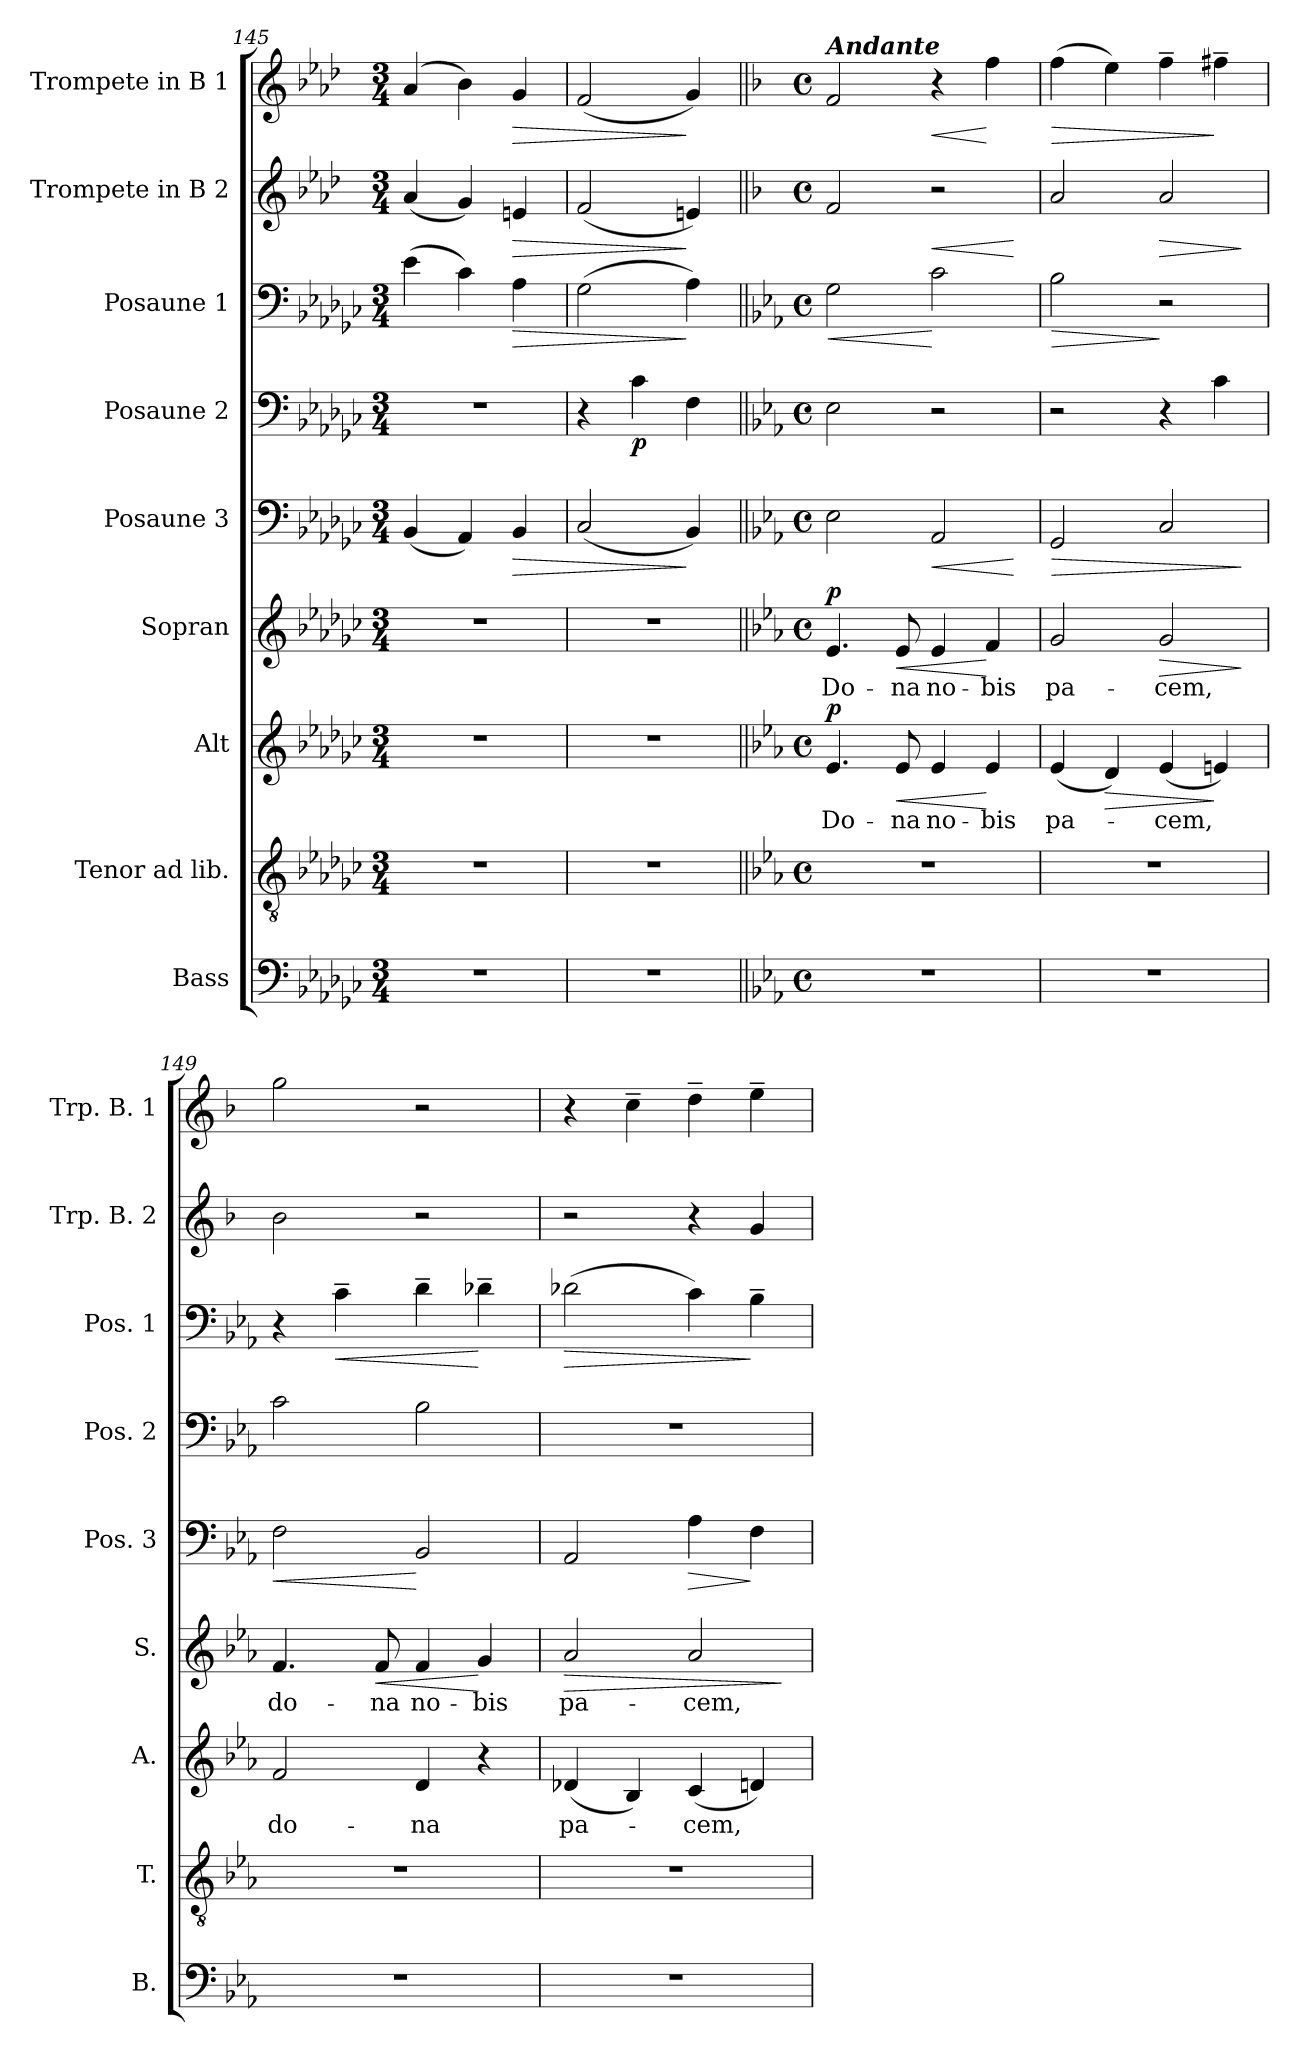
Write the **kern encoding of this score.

**kern	**kern	**kern	**text	**dynam	**kern	**text	**dynam	**kern	**dynam	**kern	**dynam	**kern	**dynam	**kern	**dynam	**kern	**dynam
*part9	*part8	*part7	*part7	*part7	*part6	*part6	*part6	*part5	*part5	*part4	*part4	*part3	*part3	*part2	*part2	*part1	*part1
*staff9	*staff8	*staff7	*staff7	*staff7	*staff6	*staff6	*staff6	*staff5	*staff5	*staff4	*staff4	*staff3	*staff3	*staff2	*staff2	*staff1	*staff1
*I"Bass	*I"Tenor ad lib.	*I"Alt	*	*	*I"Sopran	*	*	*I"Posaune 3	*	*I"Posaune 2	*	*I"Posaune 1	*	*I"Trompete in B 2	*	*I"Trompete in B 1	*
*I'B.	*I'T.	*I'A.	*	*	*I'S.	*	*	*I'Pos. 3	*	*I'Pos. 2	*	*I'Pos. 1	*	*I'Trp. B. 2	*	*I'Trp. B. 1	*
*clefF4	*clefGv2	*clefG2	*	*	*clefG2	*	*	*clefF4	*	*clefF4	*	*clefF4	*	*clefG2	*	*clefG2	*
*	*	*	*	*	*	*	*	*	*	*	*	*	*	*ITrd1c2	*	*ITrd1c2	*
*k[b-e-a-d-g-c-]	*k[b-e-a-d-g-c-]	*k[b-e-a-d-g-c-]	*	*	*k[b-e-a-d-g-c-]	*	*	*k[b-e-a-d-g-c-]	*	*k[b-e-a-d-g-c-]	*	*k[b-e-a-d-g-c-]	*	*k[b-e-a-d-g-c-]	*	*k[b-e-a-d-g-c-]	*
*G-:	*G-:	*G-:	*	*	*G-:	*	*	*G-:	*	*G-:	*	*G-:	*	*G-:	*	*G-:	*
*M3/4	*M3/4	*M3/4	*	*	*M3/4	*	*	*M3/4	*	*M3/4	*	*M3/4	*	*M3/4	*	*M3/4	*
=145	=145	=145	=145	=145	=145	=145	=145	=145	=145	=145	=145	=145	=145	=145	=145	=145	=145
2.r	2.r	2.r	.	.	2.r	.	.	(<4BB-/	.	2.r	.	(>4e-\	.	(<4g-/	.	(4g-/	.
.	.	.	.	.	.	.	.	4AA-/)	.	.	.	4c-\)	.	4f/)	.	4a-\)	.
!	!	!	!	!	!	!	!	!	!LO:HP:b	!	!	!	!LO:HP:b	!	!LO:HP:b	!	!LO:HP:b
.	.	.	.	.	.	.	.	4BB-/	>	.	.	4A-\	>	4dn/	>	4f/	>
=146	=146	=146	=146	=146	=146	=146	=146	=146	=146	=146	=146	=146	=146	=146	=146	=146	=146
2.r	2.r	2.r	.	.	2.r	.	.	(<2C-/	.	4r	.	(>2G-\	.	(<2e-/	.	(<2e-/	.
!	!	!	!	!	!	!	!	!	!	!	!LO:DY:b	!	!	!	!	!	!
.	.	.	.	.	.	.	.	.	.	4c-\	p	.	.	.	.	.	.
.	.	.	.	.	.	.	.	4BB-/)	]	4F\	.	4A-\)	]	4dn/)	]	4f/)	]
=147||	=147||	=147||	=147||	=147||	=147||	=147||	=147||	=147||	=147||	=147||	=147||	=147||	=147||	=147||	=147||	=147||	=147||
*k[b-e-a-]	*k[b-e-a-]	*k[b-e-a-]	*	*	*k[b-e-a-]	*	*	*k[b-e-a-]	*	*k[b-e-a-]	*	*k[b-e-a-]	*	*k[b-e-a-]	*	*k[b-e-a-]	*
*E-:	*E-:	*E-:	*	*	*E-:	*	*	*E-:	*	*E-:	*	*E-:	*	*E-:	*	*E-:	*
*M4/4	*M4/4	*M4/4	*	*	*M4/4	*	*	*M4/4	*	*M4/4	*	*M4/4	*	*M4/4	*	*M4/4	*
*met(c)	*met(c)	*met(c)	*	*	*met(c)	*	*	*met(c)	*	*met(c)	*	*met(c)	*	*met(c)	*	*met(c)	*
!	!	!	!	!	!	!	!	!	!	!	!	!	!	!	!	!LO:TX:a:Bi:t=Andante	!
!	!	!	!LO:LY:b	!LO:DY:a	!	!LO:LY:b	!LO:DY:a	!	!	!	!	!	!LO:HP:b	!	!	!	!
1r	1r	4.e-/	Do-	p	4.e-/	Do-	p	2E-\	.	2E-\	.	2G\	<	2e-/	.	2e-/	.
!	!	!	!LO:LY:b	!LO:HP:b	!	!LO:LY:b	!LO:HP:b	!	!	!	!	!	!	!	!	!	!
.	.	8e-/	-na	<	8e-/	-na	<	.	.	.	.	.	.	.	.	.	.
!	!	!	!LO:LY:b	!	!	!LO:LY:b	!	!	!LO:HP:b	!	!	!	!	!	!LO:HP:b	!	!LO:HP:b
.	.	4e-/	no-	.	4e-/	no-	.	2AA-/	<	2r	.	2c\	[	2r	<	4r	<
!	!	!	!LO:LY:b	!	!	!LO:LY:b	!	!	!	!	!	!	!	!	!	!	!
.	.	4e-/	-bis	[	4f/	-bis	[	.	.	.	.	.	.	.	.	4ee-\	[
.	.	.	.	.	.	.	.	.	[	.	.	.	.	.	[	.	.
!!LO:PB:g=z
=148	=148	=148	=148	=148	=148	=148	=148	=148	=148	=148	=148	=148	=148	=148	=148	=148	=148
!	!	!	!LO:LY:b	!	!	!LO:LY:b	!	!	!LO:HP:b	!	!	!	!LO:HP:b	!	!	!	!LO:HP:b
1r	1r	(<4e-/	pa-	.	2g/	pa-	.	2GG/	>	2r	.	2B-\	>	2g/	.	(>4ee-\	>
!	!	!	!	!LO:HP:b	!	!	!	!	!	!	!	!	!	!	!	!	!
.	.	4d/)	.	>	.	.	.	.	.	.	.	.	.	.	.	4dd\)	.
!	!	!	!LO:LY:b	!	!	!LO:LY:b	!LO:HP:b	!	!	!	!	!	!	!	!LO:HP:b	!	!
.	.	(<4e-/	-cem,	.	2g/	-cem,	>	2C/	.	4r	.	2r	]	2g/	>	4ee-~>\	.
.	.	4en/)	.	]	.	.	.	.	.	4c\	.	.	.	.	.	4een~>\	]
.	.	.	.	.	.	.	]	.	]	.	.	.	.	.	]	.	.
=149	=149	=149	=149	=149	=149	=149	=149	=149	=149	=149	=149	=149	=149	=149	=149	=149	=149
!	!	!	!LO:LY:b	!	!	!LO:LY:b	!	!	!LO:HP:b	!	!	!	!	!	!	!	!
1r	1r	2f/	do-	.	4.f/	do-	.	2F\	<	2c\	.	4r	.	2a-\	.	2ff\	.
!	!	!	!	!	!	!	!	!	!	!	!	!	!LO:HP:b	!	!	!	!
.	.	.	.	.	.	.	.	.	.	.	.	4c~>\	<	.	.	.	.
!	!	!	!	!	!	!LO:LY:b	!LO:HP:b	!	!	!	!	!	!	!	!	!	!
.	.	.	.	.	8f/	-na	<	.	.	.	.	.	.	.	.	.	.
!	!	!	!LO:LY:b	!	!	!LO:LY:b	!	!	!	!	!	!	!	!	!	!	!
.	.	4d/	-na	.	4f/	no-	.	2BB-/	[	2B-\	.	4d~>\	.	2r	.	2r	.
!	!	!	!	!	!	!LO:LY:b	!	!	!	!	!	!	!	!	!	!	!
.	.	4r	.	.	4g/	-bis	[	.	.	.	.	4d-X~>\	[	.	.	.	.
=150	=150	=150	=150	=150	=150	=150	=150	=150	=150	=150	=150	=150	=150	=150	=150	=150	=150
!	!	!	!LO:LY:b	!	!	!LO:LY:b	!LO:HP:b	!	!	!	!	!	!LO:HP:b	!	!	!	!
1r	1r	(<4d-X/	pa-	.	2a-/	pa-	>	2AA-/	.	1r	.	(>2d-X\	>	2r	.	4r	.
.	.	4B-/)	.	.	.	.	.	.	.	.	.	.	.	.	.	4b-~>\	.
!	!	!	!LO:LY:b	!	!	!LO:LY:b	!	!	!LO:HP:b	!	!	!	!	!	!	!	!
.	.	(<4c/	-cem,	.	2a-/	-cem,	.	4A-\	>	.	.	4c\)	.	4r	.	4cc~>\	.
.	.	4dn/)	.	.	.	.	.	4F\	]	.	.	4B-~>\	]	4f/	.	4dd~>\	.
.	.	.	.	.	.	.	]	.	.	.	.	.	.	.	.	.	.
=	=	=	=	=	=	=	=	=	=	=	=	=	=	=	=	=	=
*-	*-	*-	*-	*-	*-	*-	*-	*-	*-	*-	*-	*-	*-	*-	*-	*-	*-
